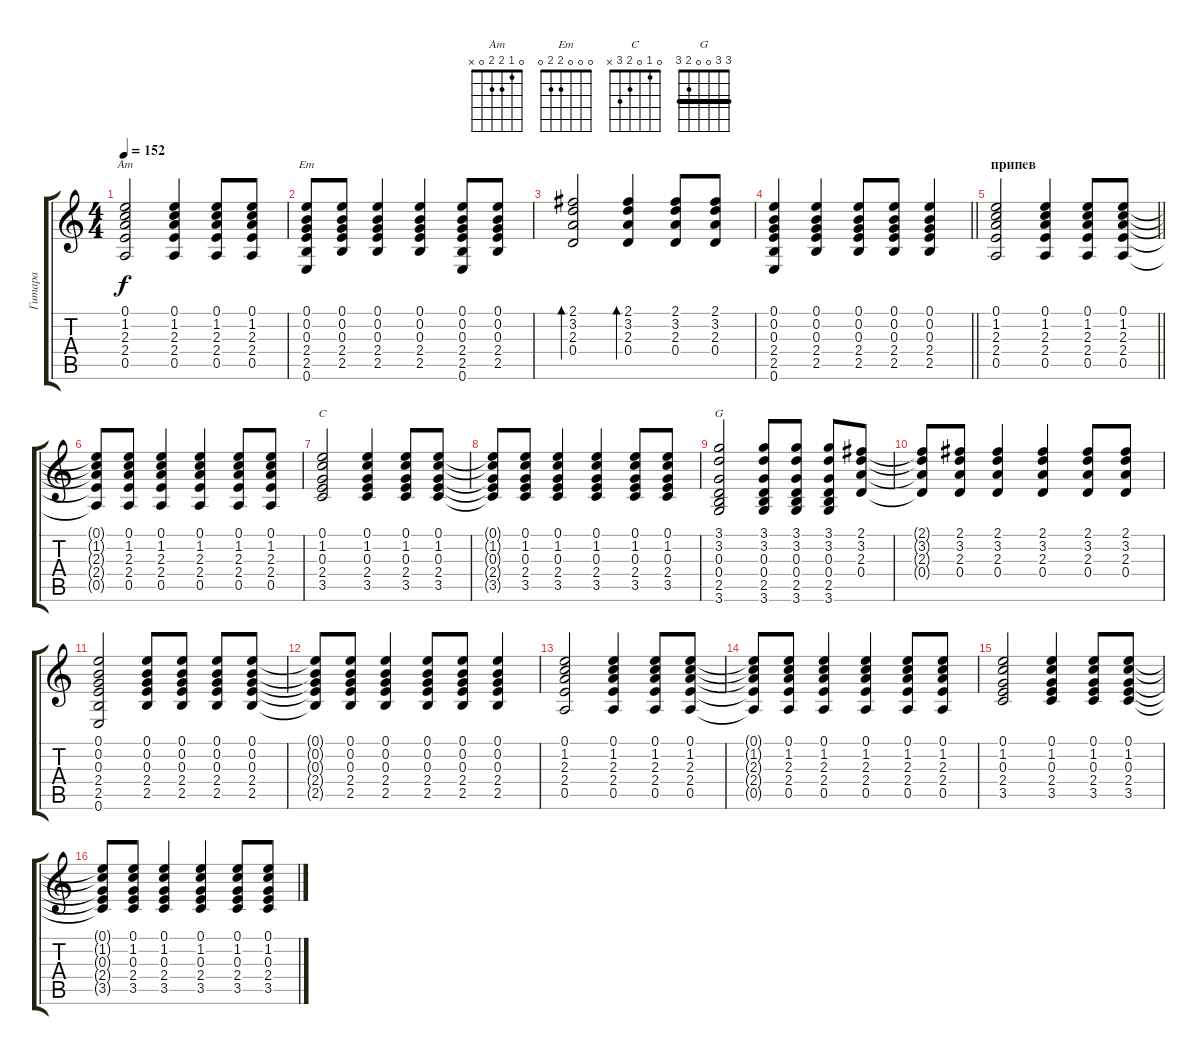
\track ("Гитара" "Гитара") {instrument acousticguitarsteel}
\staff {score tabs}
\tuning (E4 B3 G3 D3 A2 E2) {hide}
\chord ("Am" 0 1 2 2 0 x)
\chord ("Em" 0 0 0 2 2 0)
\chord ("C" 0 1 0 2 3 x)
\chord ("G" 3 3 0 0 2 3) {barre 3}
\ts (4 4)
\tempo 152
\clef g2
\ks c
(0.1 1.2 2.3 2.4 0.5).2{ch "Am" dy f} (0.1 1.2 2.3 2.4 0.5).4 (0.1 1.2 2.3 2.4 0.5).8 (0.1 1.2 2.3 2.4 0.5).8 |
(0.1 0.2 0.3 2.4 2.5 0.6).8{ch "Em"} (0.1 0.2 0.3 2.4 2.5).8 (0.1 0.2 0.3 2.4 2.5).4 (0.1 0.2 0.3 2.4 2.5).4 (0.1 0.2 0.3 2.4 2.5 0.6).8 (0.1 0.2 0.3 2.4 2.5).8 |
(2.1 3.2 2.3 0.4).2{bd 30} (2.1 3.2 2.3 0.4).4{bd 30} (2.1 3.2 2.3 0.4).8 (2.1 3.2 2.3 0.4).8 |
\barLineRight lightlight
(0.1 0.2 0.3 2.4 2.5 0.6).4 (0.1 0.2 0.3 2.4 2.5).4 (0.1 0.2 0.3 2.4 2.5).8 (0.1 0.2 0.3 2.4 2.5).8 (0.1 0.2 0.3 2.4 2.5).4 |
\section ("" "припев")
\barLineRight lightlight
(0.1 1.2 2.3 2.4 0.5).2 (0.1 1.2 2.3 2.4 0.5).4 (0.1 1.2 2.3 2.4 0.5).8 (0.1 1.2 2.3 2.4 0.5).8 |
(0.1{t} 1.2{t} 2.3{t} 2.4{t} 0.5{t}).8 (0.1 1.2 2.3 2.4 0.5).8 (0.1 1.2 2.3 2.4 0.5).4 (0.1 1.2 2.3 2.4 0.5).4 (0.1 1.2 2.3 2.4 0.5).8 (0.1 1.2 2.3 2.4 0.5).8 |
(0.1 1.2 0.3 2.4 3.5).2{ch "C"} (0.1 1.2 0.3 2.4 3.5).4 (0.1 1.2 0.3 2.4 3.5).8 (0.1 1.2 0.3 2.4 3.5).8 |
(0.1{t} 1.2{t} 0.3{t} 2.4{t} 3.5{t}).8 (0.1 1.2 0.3 2.4 3.5).8 (0.1 1.2 0.3 2.4 3.5).4 (0.1 1.2 0.3 2.4 3.5).4 (0.1 1.2 0.3 2.4 3.5).8 (0.1 1.2 0.3 2.4 3.5).8 |
(3.1 3.2 0.3 0.4 2.5 3.6).2{ch "G"} (3.1 3.2 0.3 0.4 2.5 3.6).8 (3.1 3.2 0.3 0.4 2.5 3.6).8 (3.1 3.2 0.3 0.4 2.5 3.6).8 (2.1 3.2 2.3 0.4).8 |
(2.1{t} 3.2{t} 2.3{t} 0.4{t}).8 (2.1 3.2 2.3 0.4).8 (2.1 3.2 2.3 0.4).4 (2.1 3.2 2.3 0.4).4 (2.1 3.2 2.3 0.4).8 (2.1 3.2 2.3 0.4).8 |
(0.1 0.2 0.3 2.4 2.5 0.6).2 (0.1 0.2 0.3 2.4 2.5).8 (0.1 0.2 0.3 2.4 2.5).8 (0.1 0.2 0.3 2.4 2.5).8 (0.1 0.2 0.3 2.4 2.5).8 |
(0.1{t} 0.2{t} 0.3{t} 2.4{t} 2.5{t}).8 (0.1 0.2 0.3 2.4 2.5).8 (0.1 0.2 0.3 2.4 2.5).4 (0.1 0.2 0.3 2.4 2.5).8 (0.1 0.2 0.3 2.4 2.5).8 (0.1 0.2 0.3 2.4 2.5).4 |
(0.1 1.2 2.3 2.4 0.5).2 (0.1 1.2 2.3 2.4 0.5).4 (0.1 1.2 2.3 2.4 0.5).8 (0.1 1.2 2.3 2.4 0.5).8 |
(0.1{t} 1.2{t} 2.3{t} 2.4{t} 0.5{t}).8 (0.1 1.2 2.3 2.4 0.5).8 (0.1 1.2 2.3 2.4 0.5).4 (0.1 1.2 2.3 2.4 0.5).4 (0.1 1.2 2.3 2.4 0.5).8 (0.1 1.2 2.3 2.4 0.5).8 |
(0.1 1.2 0.3 2.4 3.5).2 (0.1 1.2 0.3 2.4 3.5).4 (0.1 1.2 0.3 2.4 3.5).8 (0.1 1.2 0.3 2.4 3.5).8 |
(0.1{t} 1.2{t} 0.3{t} 2.4{t} 3.5{t}).8 (0.1 1.2 0.3 2.4 3.5).8 (0.1 1.2 0.3 2.4 3.5).4 (0.1 1.2 0.3 2.4 3.5).4 (0.1 1.2 0.3 2.4 3.5).8 (0.1 1.2 0.3 2.4 3.5).8
